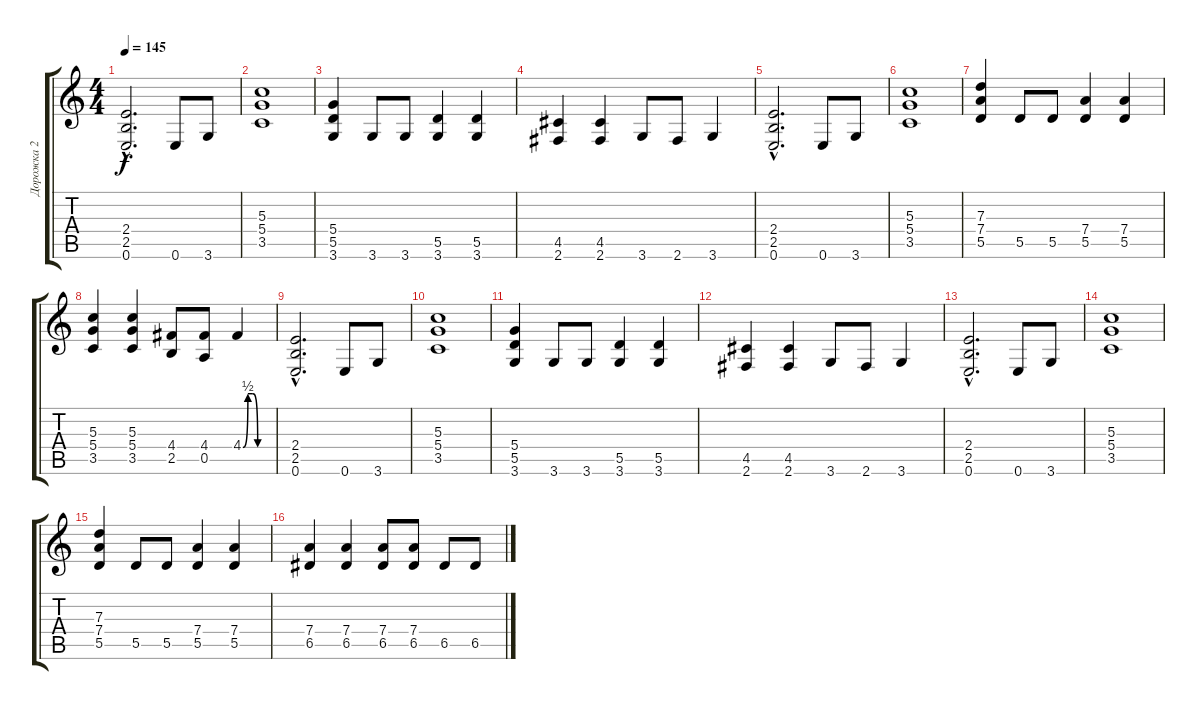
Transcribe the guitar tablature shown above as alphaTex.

\track ("Дорожка 2" "Дорожка 2") {instrument overdrivenguitar}
\staff {score tabs}
\tuning (E4 B3 G3 D3 A2 E2) {hide}
\ts (4 4)
\tempo 145
\clef g2
\ks c
(2.4{hac} 2.5{hac} 0.6{hac}).2{d dy f} 0.6.8 3.6.8 |
(5.3 5.4 3.5).1 |
(5.4 5.5 3.6).4 3.6.8 3.6.8 (5.5 3.6).4 (5.5 3.6).4 |
(4.5 2.6).4 (4.5 2.6).4 3.6.8 2.6.8 3.6.4 |
(2.4{hac} 2.5{hac} 0.6{hac}).2{d} 0.6.8 3.6.8 |
(5.3 5.4 3.5).1 |
(7.3 7.4 5.5).4 5.5.8 5.5.8 (7.4 5.5).4 (7.4 5.5).4 |
(5.3 5.4 3.5).4 (5.3 5.4 3.5).4 (4.4 2.5).8 (4.4 0.5).8 4.4{be (custom 0 0 10 2 20 2 30 0 60 0)}.4 |
(2.4{hac} 2.5{hac} 0.6{hac}).2{d} 0.6.8 3.6.8 |
(5.3 5.4 3.5).1 |
(5.4 5.5 3.6).4 3.6.8 3.6.8 (5.5 3.6).4 (5.5 3.6).4 |
(4.5 2.6).4 (4.5 2.6).4 3.6.8 2.6.8 3.6.4 |
(2.4{hac} 2.5{hac} 0.6{hac}).2{d} 0.6.8 3.6.8 |
(5.3 5.4 3.5).1 |
(7.3 7.4 5.5).4 5.5.8 5.5.8 (7.4 5.5).4 (7.4 5.5).4 |
(7.4 6.5).4 (7.4 6.5).4 (7.4 6.5).8 (7.4 6.5).8 6.5.8 6.5.8
